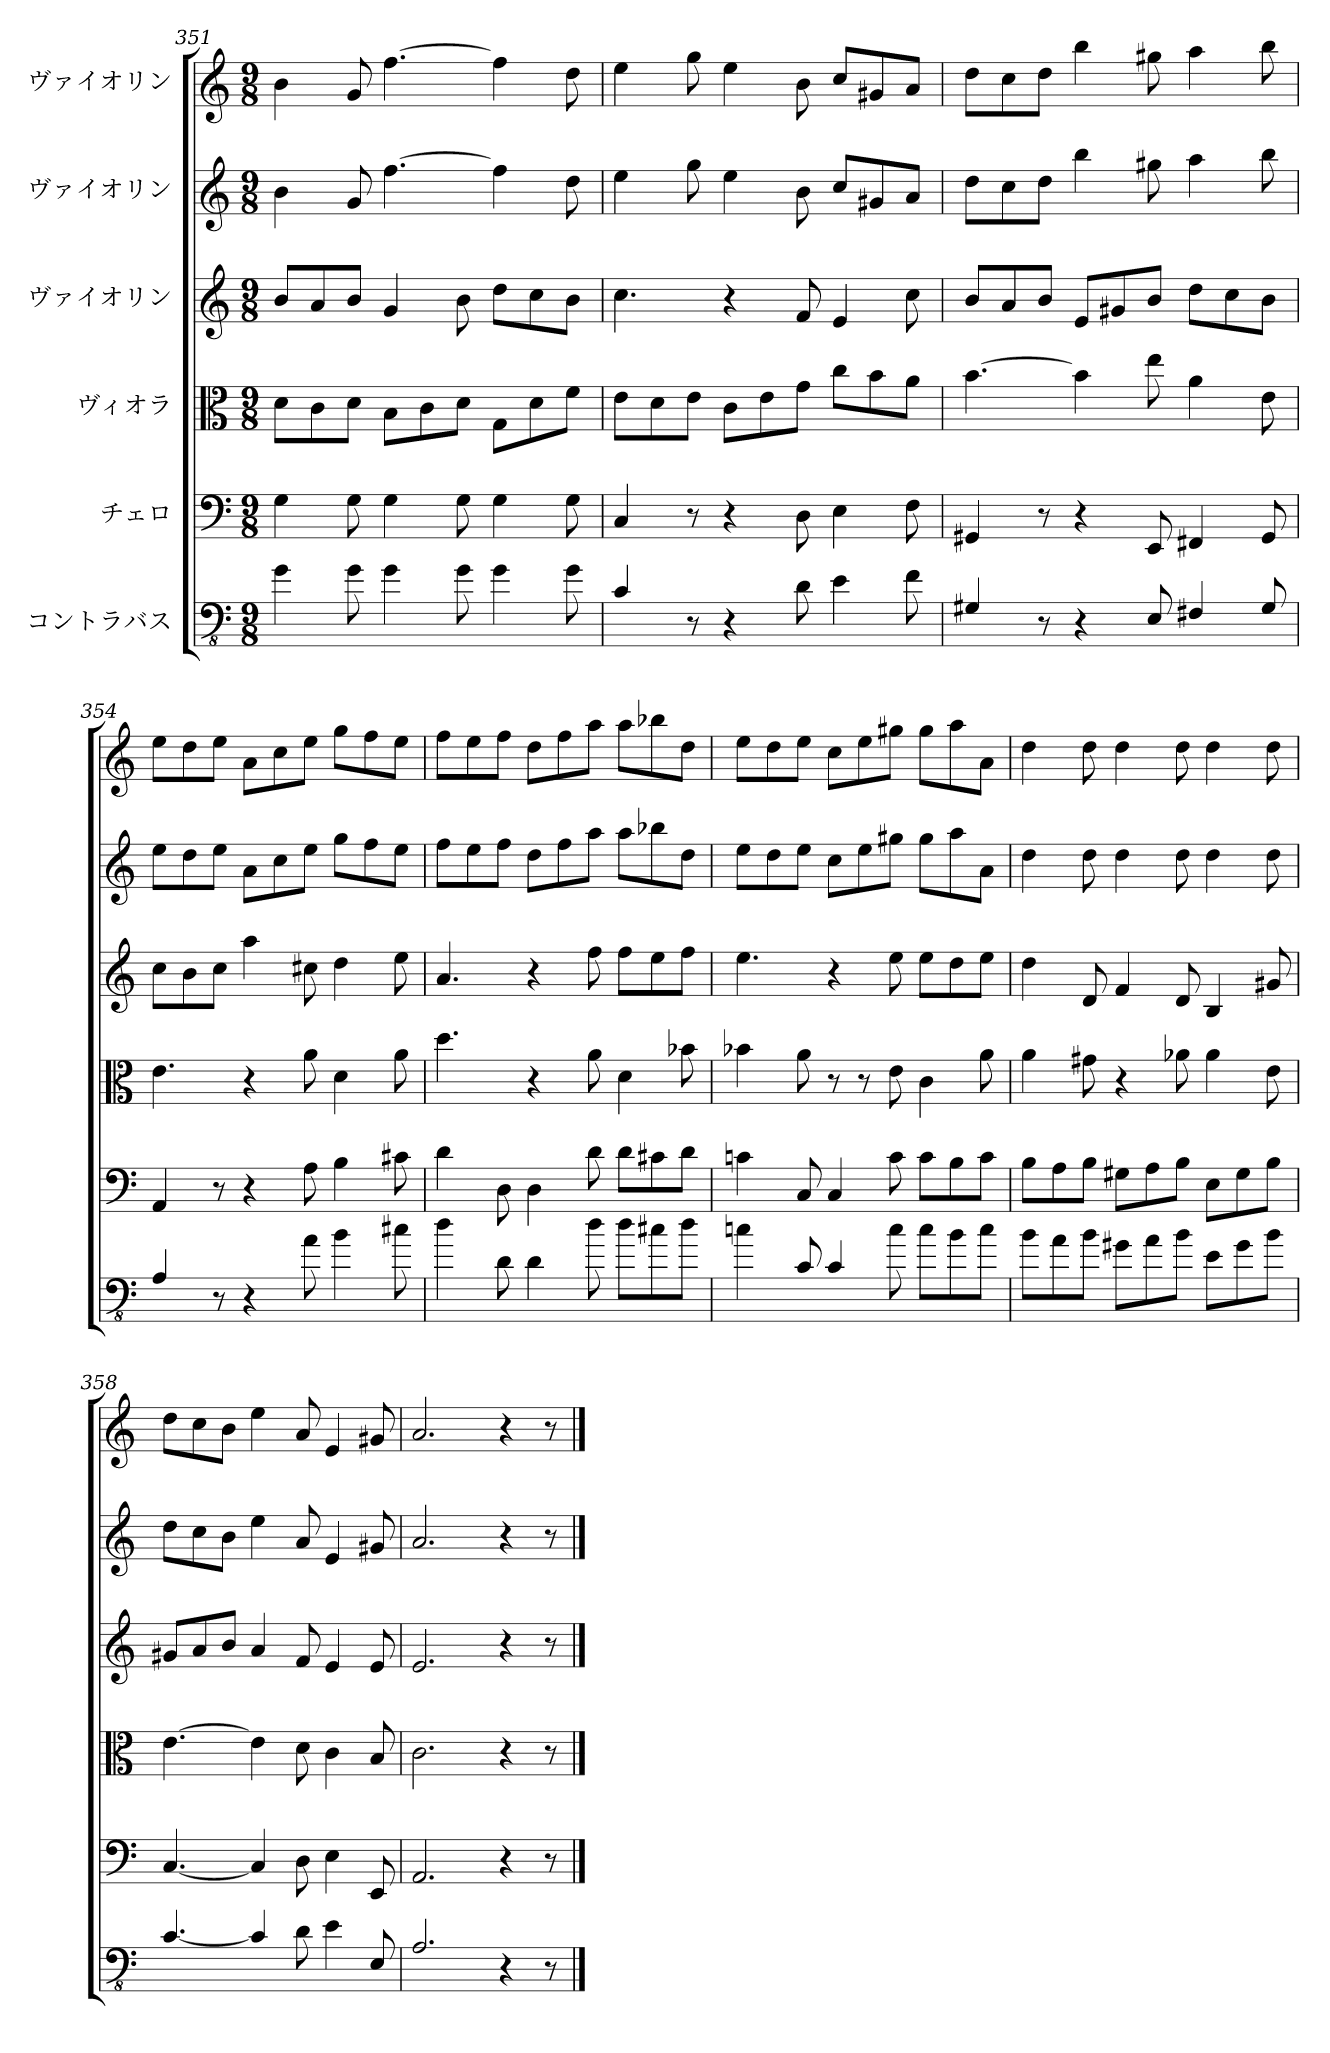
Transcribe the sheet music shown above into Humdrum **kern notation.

**kern	**kern	**kern	**kern	**kern	**kern
*part6	*part5	*part4	*part3	*part2	*part1
*staff6	*staff5	*staff4	*staff3	*staff2	*staff1
*I"コントラバス	*I"チェロ	*I"ヴィオラ	*I"ヴァイオリン	*I"ヴァイオリン	*I"ヴァイオリン
*clefFv4	*clefF4	*clefC3	*clefG2	*clefG2	*clefG2
*ITrd7c12	*	*	*	*	*
*k[]	*k[]	*k[]	*k[]	*k[]	*k[]
*M9/8	*M9/8	*M9/8	*M9/8	*M9/8	*M9/8
=351	=351	=351	=351	=351	=351
4GG\	4G\	8d\L	8b/L	4b\	4b\
.	.	8c\	8a/	.	.
8GG\	8G\	8d\J	8b/J	8g/	8g/
4GG\	4G\	8B\L	4g/	[4.ff\	[4.ff\
.	.	8c\	.	.	.
8GG\	8G\	8d\J	8b\	.	.
4GG\	4G\	8G\L	8dd\L	4ff\]	4ff\]
.	.	8d\	8cc\	.	.
8GG\	8G\	8f\J	8b\J	8dd\	8dd\
!!LO:PB:g=z
=352	=352	=352	=352	=352	=352
4CC/	4C/	8e\L	4.cc\	4ee\	4ee\
.	.	8d\	.	.	.
8r	8r	8e\J	.	8gg\	8gg\
4r	4r	8c\L	4r	4ee\	4ee\
.	.	8e\	.	.	.
8DD\	8D\	8g\J	8f/	8b\	8b\
4EE\	4E\	8cc\L	4e/	8cc/L	8cc/L
.	.	8b\	.	8g#X/	8g#X/
8FF\	8F\	8a\J	8cc\	8a/J	8a/J
=353	=353	=353	=353	=353	=353
4GGG#X/	4GG#X/	[4.b\	8b/L	8dd\L	8dd\L
.	.	.	8a/	8cc\	8cc\
8r	8r	.	8b/J	8dd\J	8dd\J
4r	4r	4b\]	8e/L	4bb\	4bb\
.	.	.	8g#X/	.	.
8EEE/	8EE/	8ee\	8b/J	8gg#X\	8gg#X\
4FFF#X/	4FF#X/	4a\	8dd\L	4aa\	4aa\
.	.	.	8cc\	.	.
8GGG#/	8GG#/	8e\	8b\J	8bb\	8bb\
=354	=354	=354	=354	=354	=354
4AAA/	4AA/	4.e\	8cc\L	8ee\L	8ee\L
.	.	.	8b\	8dd\	8dd\
8r	8r	.	8cc\J	8ee\J	8ee\J
4r	4r	4r	4aa\	8a\L	8a\L
.	.	.	.	8cc\	8cc\
8AA\	8A\	8a\	8cc#X\	8ee\J	8ee\J
4BB\	4B\	4d\	4dd\	8gg\L	8gg\L
.	.	.	.	8ff\	8ff\
8C#X\	8c#X\	8a\	8ee\	8ee\J	8ee\J
=355	=355	=355	=355	=355	=355
4D\	4d\	4.dd\	4.a/	8ff\L	8ff\L
.	.	.	.	8ee\	8ee\
8DD\	8D\	.	.	8ff\J	8ff\J
4DD\	4D\	4r	4r	8dd\L	8dd\L
.	.	.	.	8ff\	8ff\
8D\	8d\	8a\	8ff\	8aa\J	8aa\J
8D\L	8d\L	4d\	8ff\L	8aa\L	8aa\L
8C#X\	8c#X\	.	8ee\	8bb-X\	8bb-X\
8D\J	8d\J	8b-X\	8ff\J	8dd\J	8dd\J
!!LO:LB:g=z
=356	=356	=356	=356	=356	=356
4Cn\	4cn\	4b-X\	4.ee\	8ee\L	8ee\L
.	.	.	.	8dd\	8dd\
8CC/	8C/	8a\	.	8ee\J	8ee\J
4CC/	4C/	8r	4r	8cc\L	8cc\L
.	.	8r	.	8ee\	8ee\
8C\	8c\	8e\	8ee\	8gg#X\J	8gg#X\J
8C\L	8c\L	4c\	8ee\L	8gg#\L	8gg#\L
8BB\	8B\	.	8dd\	8aa\	8aa\
8C\J	8c\J	8a\	8ee\J	8a\J	8a\J
=357	=357	=357	=357	=357	=357
8BB\L	8B\L	4a\	4dd\	4dd\	4dd\
8AA\	8A\	.	.	.	.
8BB\J	8B\J	8g#X\	8d/	8dd\	8dd\
8GG#X\L	8G#X\L	4r	4f/	4dd\	4dd\
8AA\	8A\	.	.	.	.
8BB\J	8B\J	8a-X\	8d/	8dd\	8dd\
8EE\L	8E\L	4a-\	4B/	4dd\	4dd\
8GG#\	8G#\	.	.	.	.
8BB\J	8B\J	8e\	8g#X/	8dd\	8dd\
=358	=358	=358	=358	=358	=358
[4.CC/	[4.C/	[4.e\	8g#X/L	8dd\L	8dd\L
.	.	.	8a/	8cc\	8cc\
.	.	.	8b/J	8b\J	8b\J
4CC/]	4C/]	4e\]	4a/	4ee\	4ee\
8DD\	8D\	8d\	8f/	8a/	8a/
4EE\	4E\	4c\	4e/	4e/	4e/
8EEE/	8EE/	8B/	8e/	8g#X/	8g#X/
=359	=359	=359	=359	=359	=359
2.AAA/	2.AA/	2.c\	2.e/	2.a/	2.a/
4r	4r	4r	4r	4r	4r
8r	8r	8r	8r	8r	8r
==	==	==	==	==	==
*-	*-	*-	*-	*-	*-
